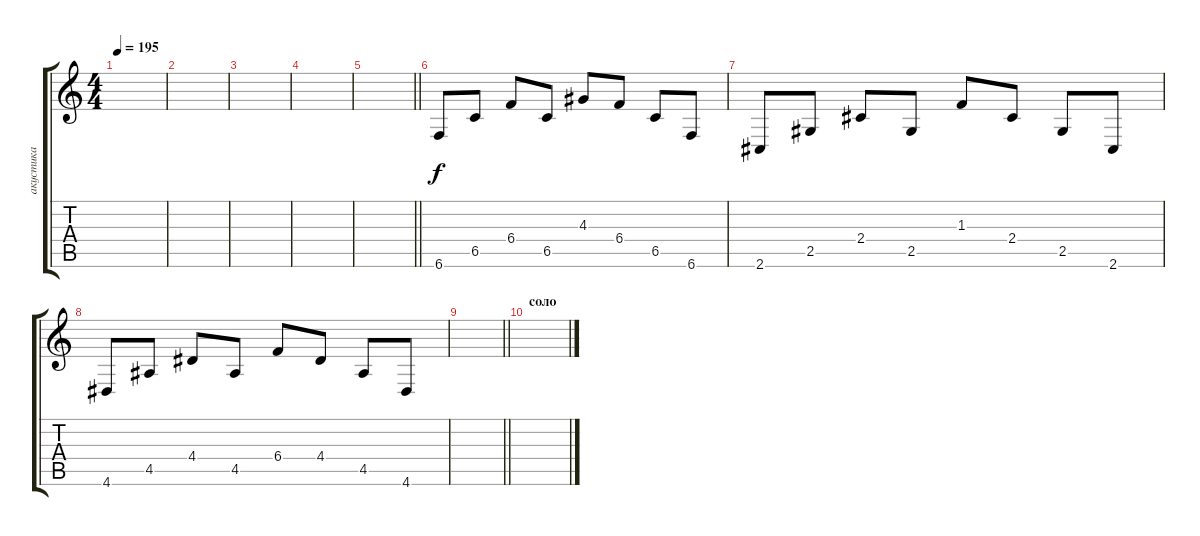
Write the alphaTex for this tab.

\track ("акустика " "акустика ") {instrument electricguitarclean}
\staff {score tabs}
\tuning (Db4 Ab3 E3 B2 Gb2 B1) {hide}
\ts (4 4)
\tempo 195
\clef g2
\ks c
|
|
|
|
\barLineRight lightlight
|
\section ("" "")
6.6.8 6.5.8 6.4.8 6.5.8 4.3.8 6.4.8 6.5.8 6.6.8 |
2.6.8 2.5.8 2.4.8 2.5.8 1.3.8 2.4.8 2.5.8 2.6.8 |
4.6.8 4.5.8 4.4.8 4.5.8 6.4.8 4.4.8 4.5.8 4.6.8 |
\barLineRight lightlight
|
\section ("" "соло")
